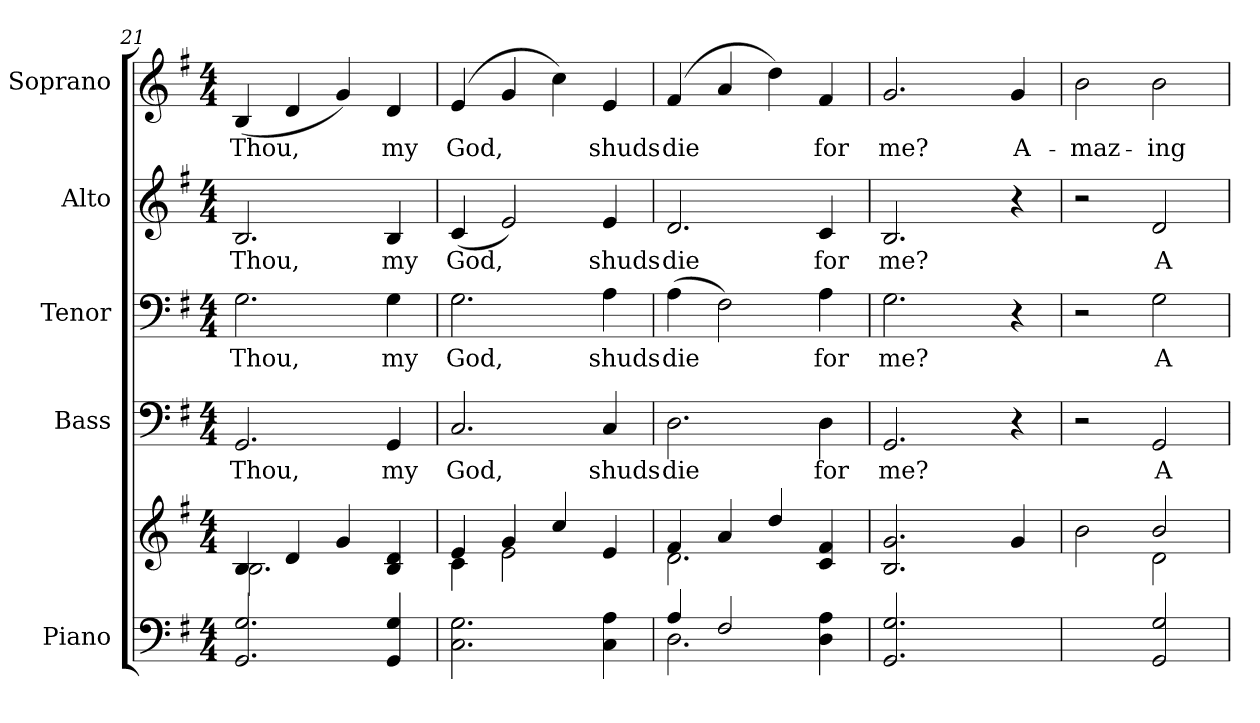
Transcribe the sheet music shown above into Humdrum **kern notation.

**kern	**kern	**kern	**text	**kern	**text	**kern	**text	**kern	**text
*part5	*part5	*part4	*part4	*part3	*part3	*part2	*part2	*part1	*part1
*staff6	*staff5	*staff4	*staff4	*staff3	*staff3	*staff2	*staff2	*staff1	*staff1
*I"Piano	*	*I"Bass	*	*I"Tenor	*	*I"Alto	*	*I"Soprano	*
*I'Pno.	*	*I'B.	*	*I'T.	*	*I'A.	*	*I'S.	*
!!LO:PB:g=z
*clefF4	*clefG2	*clefF4	*	*clefF4	*	*clefG2	*	*clefG2	*
*k[f#]	*k[f#]	*k[f#]	*	*k[f#]	*	*k[f#]	*	*k[f#]	*
*G:	*G:	*G:	*	*G:	*	*G:	*	*G:	*
*M4/4	*M4/4	*M4/4	*	*M4/4	*	*M4/4	*	*M4/4	*
=21	=21	=21	=21	=21	=21	=21	=21	=21	=21
*	*^	*	*	*	*	*	*	*	*
!	!	!	!	!LO:LY:b:color=#000000	!	!	!	!	!	!
!	!	!	!	!	!	!LO:LY:b:color=#000000	!	!	!	!
!	!	!	!	!	!	!	!	!LO:LY:b:color=#000000	!	!
!	!	!	!	!	!	!	!	!	!	!LO:LY:b:color=#000000
2.GGi/ 2.Gi	4Bi/	2.Bi\	2.GGi/	Thou,	2.Gi\	Thou,	2.Bi/	Thou,	(4Bi/	Thou,
.	4di/	.	.	.	.	.	.	.	4di/	.
.	4gi/	.	.	.	.	.	.	.	4gi/)	.
!	!	!	!	!LO:LY:b:color=#000000	!	!	!	!	!	!
!	!	!	!	!	!	!LO:LY:b:color=#000000	!	!	!	!
!	!	!	!	!	!	!	!	!LO:LY:b:color=#000000	!	!
!	!	!	!	!	!	!	!	!	!	!LO:LY:b:color=#000000
4GGi/ 4Gi	4Bi/ 4di	4ryy	4GGi/	my	4Gi\	my	4Bi/	my	4di/	my
=22	=22	=22	=22	=22	=22	=22	=22	=22	=22	=22
!	!	!	!	!LO:LY:b:color=#000000	!	!	!	!	!	!
!	!	!	!	!	!	!LO:LY:b:color=#000000	!	!	!	!
!	!	!	!	!	!	!	!	!LO:LY:b:color=#000000	!	!
!	!	!	!	!	!	!	!	!	!	!LO:LY:b:color=#000000
2.Ci\ 2.Gi	4ei/	4ci\	2.Ci/	God,	2.Gi\	God,	(4ci/	God,	(4ei/	God,
.	4gi/	2ei\	.	.	.	.	2ei/)	.	4gi/	.
.	4cci/	.	.	.	.	.	.	.	4cci\)	.
!	!	!	!	!LO:LY:b:color=#000000	!	!	!	!	!	!
!	!	!	!	!	!	!LO:LY:b:color=#000000	!	!	!	!
!	!	!	!	!	!	!	!	!LO:LY:b:color=#000000	!	!
!	!	!	!	!	!	!	!	!	!	!LO:LY:b:color=#000000
4Ci\ 4Ai	4ei/	4ryy	4Ci/	shuds	4Ai\	shuds	4ei/	shuds	4ei/	shuds
=23	=23	=23	=23	=23	=23	=23	=23	=23	=23	=23
*^	*	*	*	*	*	*	*	*	*	*
!	!	!	!	!	!LO:LY:b:color=#000000	!	!	!	!	!	!
!	!	!	!	!	!	!	!LO:LY:b:color=#000000	!	!	!	!
!	!	!	!	!	!	!	!	!	!LO:LY:b:color=#000000	!	!
!	!	!	!	!	!	!	!	!	!	!	!LO:LY:b:color=#000000
4Ai/	2.Di\	4f#i/	2.di\	2.Di\	die	(4Ai\	die	2.di/	die	(4f#i/	die
2F#i/	.	4ai/	.	.	.	2F#i\)	.	.	.	4ai/	.
.	.	4ddi/	.	.	.	.	.	.	.	4ddi\)	.
!	!	!	!	!	!LO:LY:b:color=#000000	!	!	!	!	!	!
!	!	!	!	!	!	!	!LO:LY:b:color=#000000	!	!	!	!
!	!	!	!	!	!	!	!	!	!LO:LY:b:color=#000000	!	!
!	!	!	!	!	!	!	!	!	!	!	!LO:LY:b:color=#000000
4Di\ 4Ai	4ryy	4ci/ 4f#i	4ryy	4Di\	for	4Ai\	for	4ci/	for	4f#i/	for
*v	*v	*	*	*	*	*	*	*	*	*	*
=24	=24	=24	=24	=24	=24	=24	=24	=24	=24	=24
*^	*	*	*	*	*	*	*	*	*	*
!	!	!	!	!	!LO:LY:b:color=#000000	!	!	!	!	!	!
*v	*v	*	*	*	*	*	*	*	*	*	*
*^	*	*	*	*	*	*	*	*	*	*
!	!	!	!	!	!	!	!LO:LY:b:color=#000000	!	!	!	!
*v	*v	*	*	*	*	*	*	*	*	*	*
*^	*	*	*	*	*	*	*	*	*	*
!	!	!	!	!	!	!	!	!	!LO:LY:b:color=#000000	!	!
*v	*v	*	*	*	*	*	*	*	*	*	*
*^	*	*	*	*	*	*	*	*	*	*
!	!	!	!	!	!	!	!	!	!	!	!LO:LY:b:color=#000000
*v	*v	*	*	*	*	*	*	*	*	*	*
2.GGi/ 2.Gi	2.Bi/ 2.gi	2ryy	2.GGi/	me?	2.Gi\	me?	2.Bi/	me?	2.gi/	me?
.	.	4ryy	.	.	.	.	.	.	.	.
!	!	!	!	!	!	!	!	!	!	!LO:LY:b:color=#000000
4ryy	4gi/	4ryy	4r	.	4r	.	4r	.	4gi/	A-
!!LO:PB:g=z
=25	=25	=25	=25	=25	=25	=25	=25	=25	=25	=25
!	!	!	!	!	!	!	!	!	!	!LO:LY:b:color=#000000
2ryy	2bi\	2ryy	2r	.	2r	.	2r	.	2bi\	-maz-
!	!	!	!	!LO:LY:b:color=#000000	!	!	!	!	!	!
!	!	!	!	!	!	!LO:LY:b:color=#000000	!	!	!	!
!	!	!	!	!	!	!	!	!LO:LY:b:color=#000000	!	!
!	!	!	!	!	!	!	!	!	!	!LO:LY:b:color=#000000
2GGi/ 2Gi	2bi/	2di\	2GGi/	A-	2Gi\	A-	2di/	A-	2bi\	-ing
*	*v	*v	*	*	*	*	*	*	*	*
=	=	=	=	=	=	=	=	=	=
*-	*-	*-	*-	*-	*-	*-	*-	*-	*-
